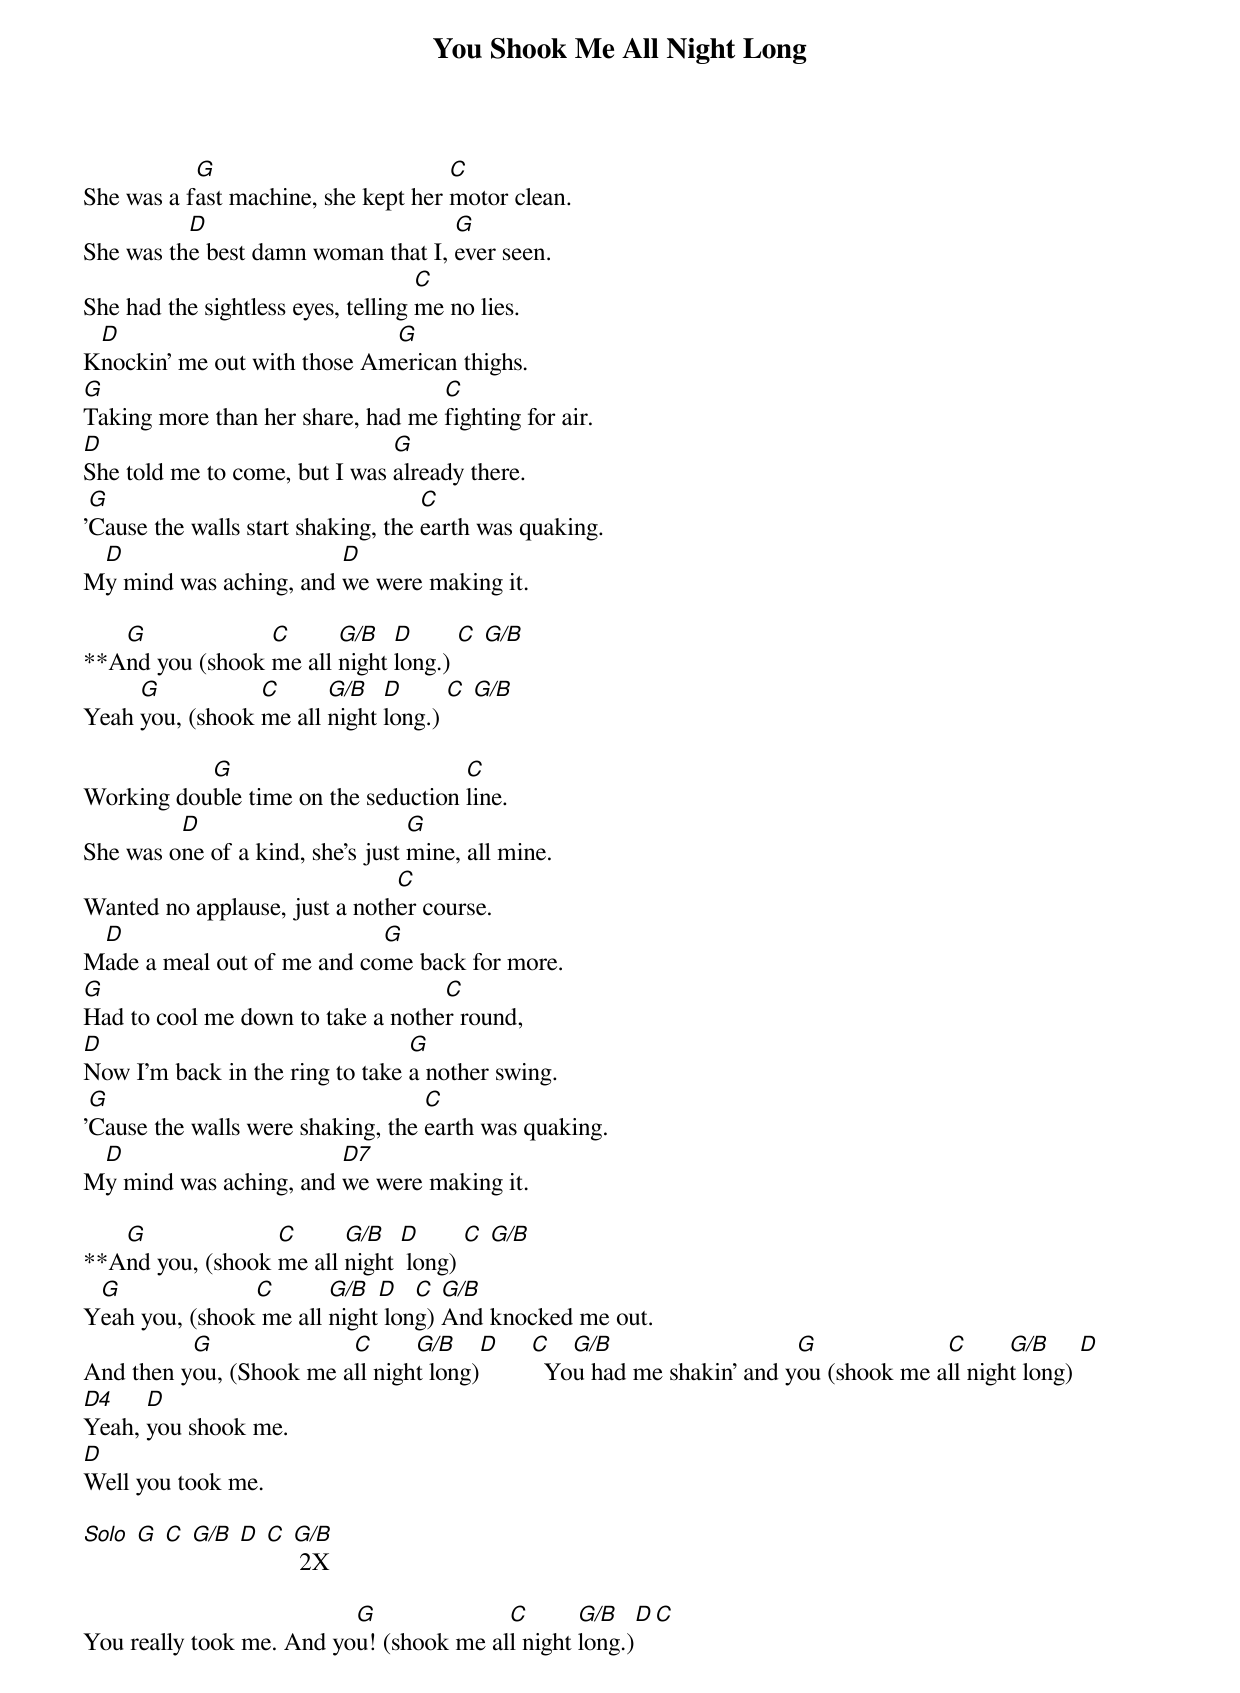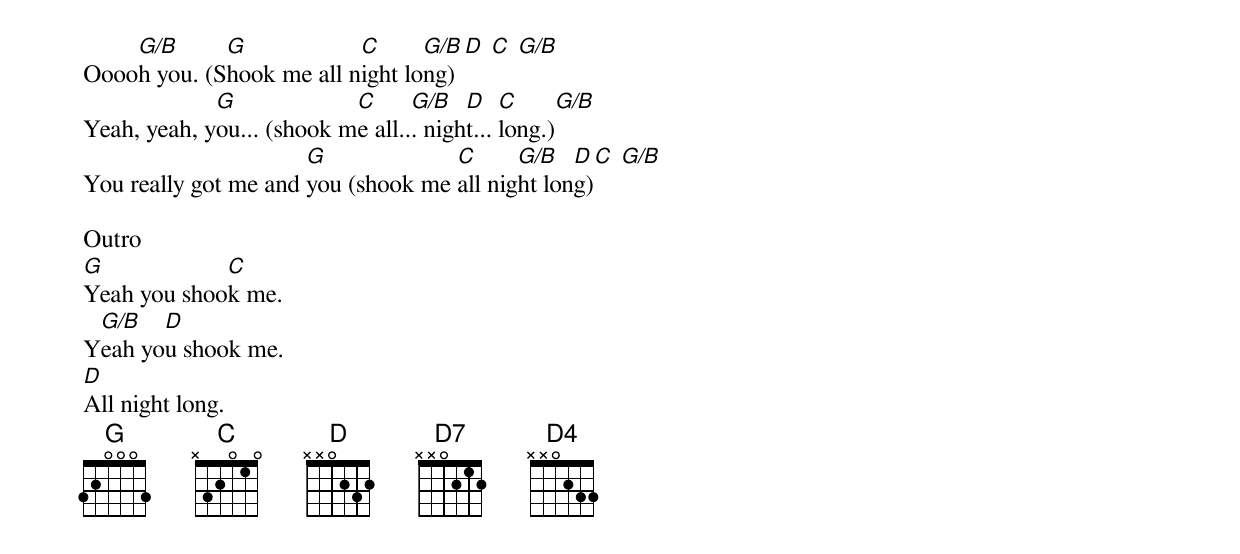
{title:You Shook Me All Night Long}
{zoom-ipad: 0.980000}
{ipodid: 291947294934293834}

She was a f[G]ast machine, she kept her [C]motor clean.
She was th[D]e best damn woman that I, [G]ever seen.
She had the sightless eyes, telling [C]me no lies.
K[D]nockin' me out with those Am[G]erican thighs.
[G]Taking more than her share, had me [C]fighting for air.
[D]She told me to come, but I was [G]already there.
'[G]Cause the walls start shaking, the [C]earth was quaking.
M[D]y mind was aching, and [D]we were making it.

**A[G]nd you (shook [C]me all [G/B]night [D]long.) [C] [G/B]
Yeah [G]you, (shook [C]me all [G/B]night [D]long.) [C] [G/B]

Working dou[G]ble time on the seduction [C]line.
She was o[D]ne of a kind, she's just [G]mine, all mine.
Wanted no applause, just a noth[C]er course.
M[D]ade a meal out of me and co[G]me back for more.
[G]Had to cool me down to take a nothe[C]r round,
[D]Now I'm back in the ring to take [G]a nother swing.
'[G]Cause the walls were shaking, the [C]earth was quaking.
M[D]y mind was aching, and [D7]we were making it.

**A[G]nd you, (shook [C]me all [G/B]night [D] long) [C] [G/B]
Y[G]eah you, (shook[C] me all [G/B]night[D] lon[C]g) [G/B]And knocked me out.
And then y[G]ou, (Shook me a[C]ll nigh[G/B]t long)[D]     [C]  Yo[G/B]u had me shakin' and y[G]ou (shook me a[C]ll nigh[G/B]t long) [D]
[D4]Yeah, [D]you shook me.
[D]Well you took me.

[Solo] [G] [C] [G/B] [D] [C] [G/B] 2X

You really took me. And yo[G]u! (shook me al[C]l night [G/B]long.)[D][C]
Oooo[G/B]h you. (S[G]hook me all n[C]ight lo[G/B]ng) [D] [C] [G/B]
Yeah, yeah, y[G]ou... (shook m[C]e all..[G/B]. nigh[D]t... [C]long.)[G/B]
You really got me and [G]you (shook me [C]all nig[G/B]ht lon[D]g)[C] [G/B]

Outro
[G]Yeah you shoo[C]k me.
Y[G/B]eah yo[D]u shook me.
[D]All night long.
